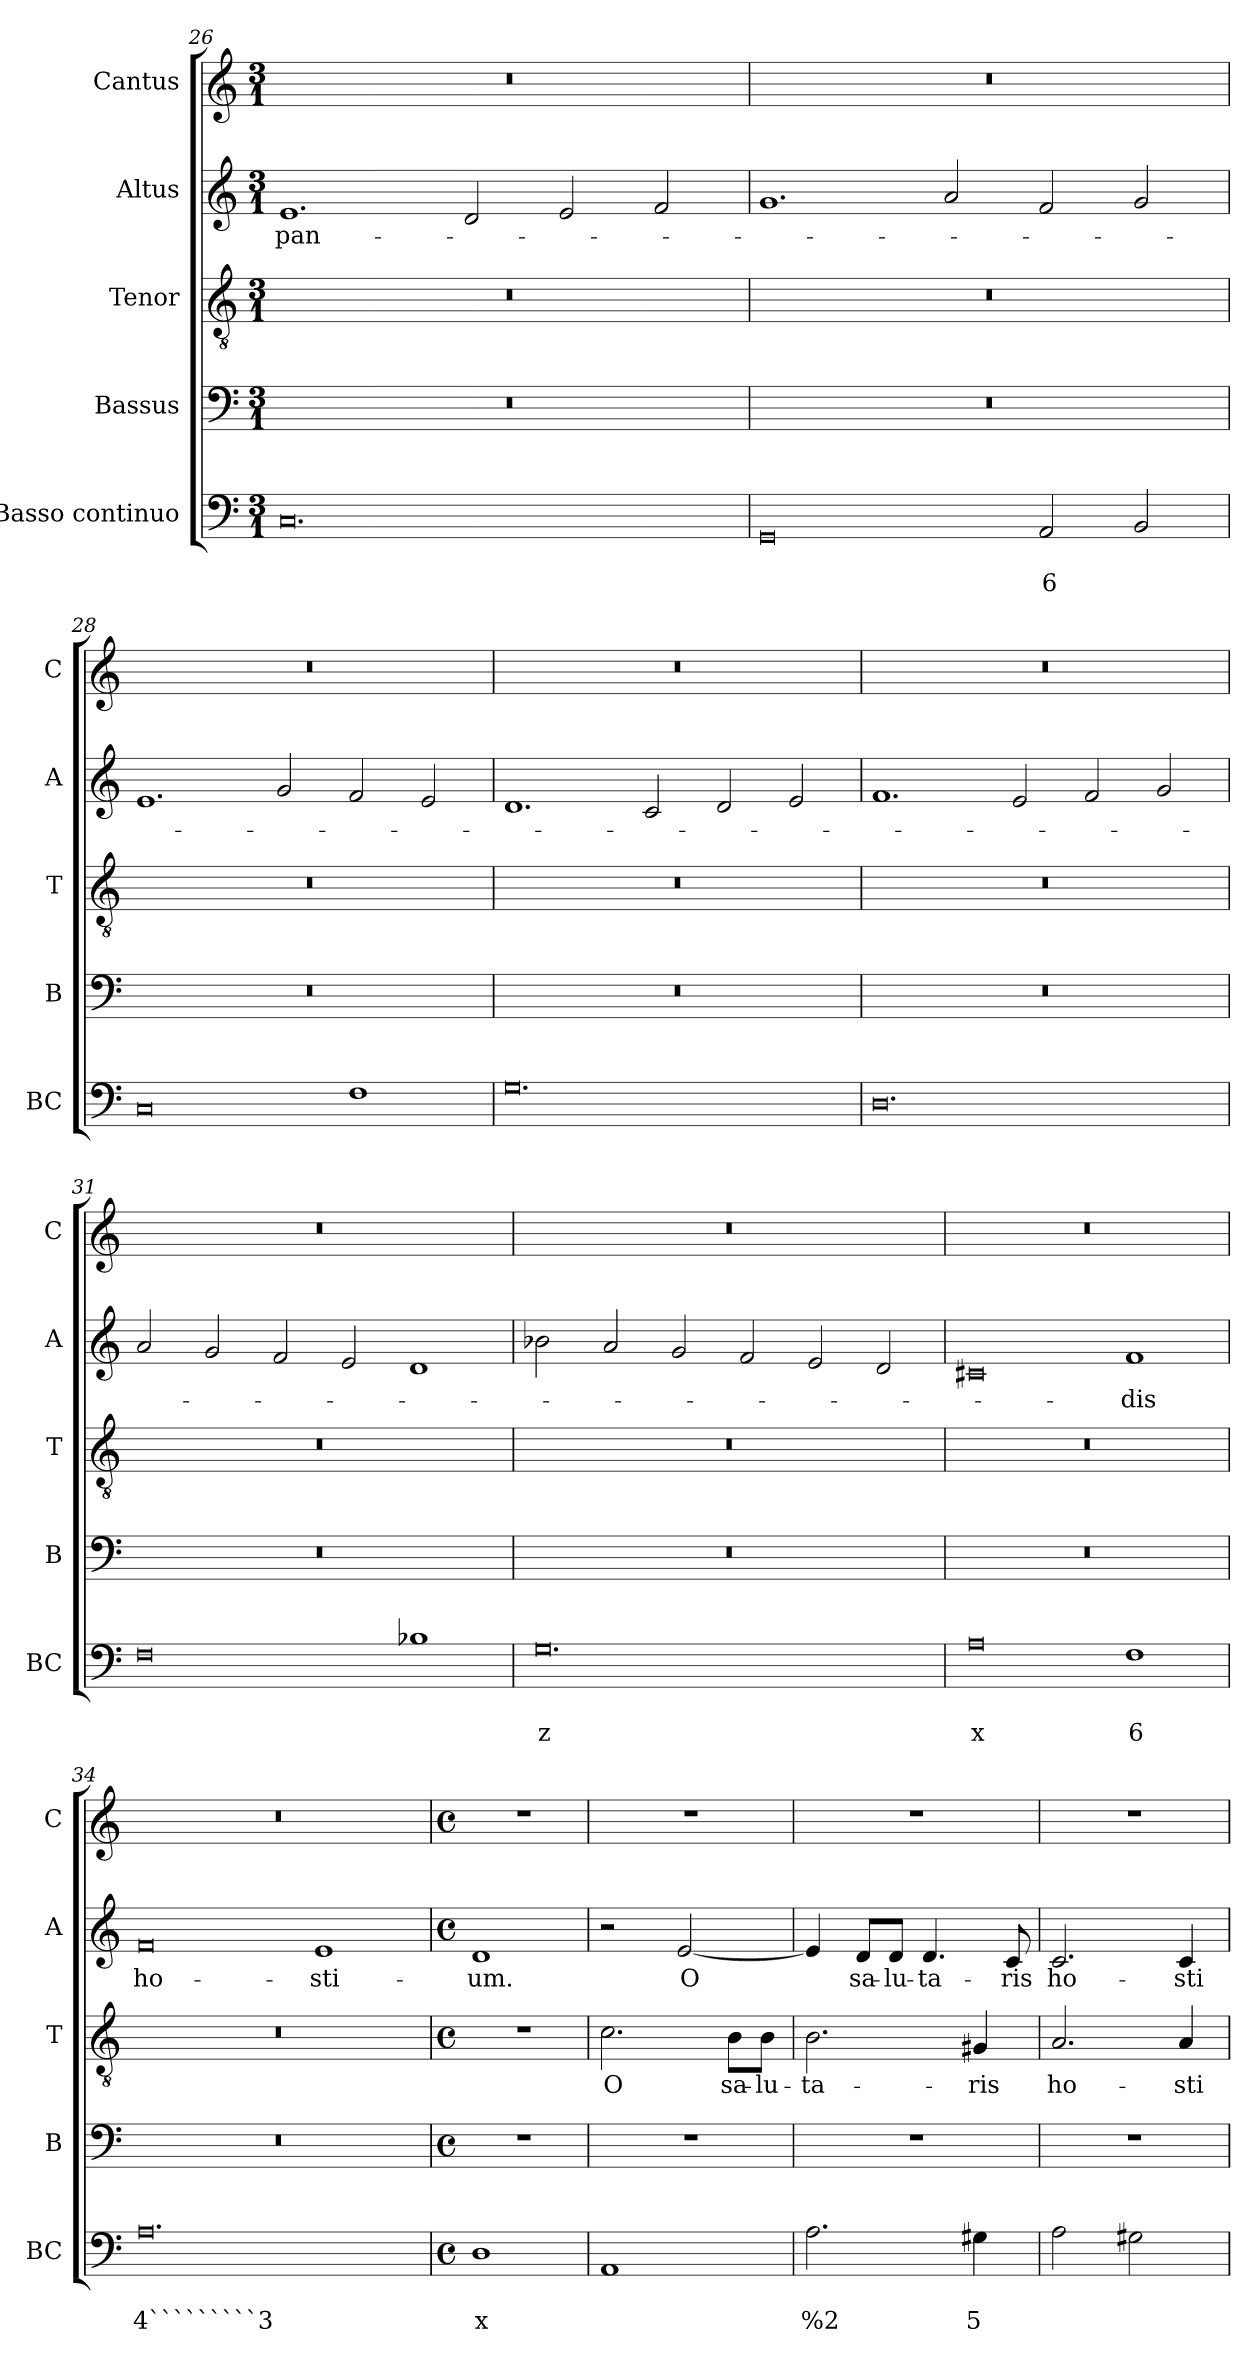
**kern	**text	**text	**kern	**kern	**text	**kern	**text	**kern
*part5	*part5	*part5	*part4	*part3	*part3	*part2	*part2	*part1
*staff5	*staff5	*staff5	*staff4	*staff3	*staff3	*staff2	*staff2	*staff1
*I"Basso continuo	*	*	*I"Bassus	*I"Tenor	*	*I"Altus	*	*I"Cantus
*I'BC	*	*	*I'B	*I'T	*	*I'A	*	*I'C
*clefF4	*	*	*clefF4	*clefGv2	*	*clefG2	*	*clefG2
*k[]	*	*	*k[]	*k[]	*	*k[]	*	*k[]
*C:	*	*	*C:	*C:	*	*C:	*	*C:
*M3/1	*	*	*M3/1	*M3/1	*	*M3/1	*	*M3/1
=26	=26	=26	=26	=26	=26	=26	=26	=26
!	!	!	!	!	!	!	!LO:LY:b	!
0.C	.	.	0.r	0.r	.	1.e	pan-	0.r
.	.	.	.	.	.	2d/	.	.
.	.	.	.	.	.	2e/	.	.
.	.	.	.	.	.	2f/	.	.
=27	=27	=27	=27	=27	=27	=27	=27	=27
0GG	.	.	0.r	0.r	.	1.g	.	0.r
.	.	.	.	.	.	2a/	.	.
!	!	!LO:LY:b	!	!	!	!	!	!
2AA/	.	6	.	.	.	2f/	.	.
2BB/	.	.	.	.	.	2g/	.	.
=28	=28	=28	=28	=28	=28	=28	=28	=28
0C	.	.	0.r	0.r	.	1.e	.	0.r
.	.	.	.	.	.	2g/	.	.
1F	.	.	.	.	.	2f/	.	.
.	.	.	.	.	.	2e/	.	.
=29	=29	=29	=29	=29	=29	=29	=29	=29
0.G	.	.	0.r	0.r	.	1.d	.	0.r
.	.	.	.	.	.	2c/	.	.
.	.	.	.	.	.	2d/	.	.
.	.	.	.	.	.	2e/	.	.
!!LO:LB:g=z
=30	=30	=30	=30	=30	=30	=30	=30	=30
0.D	.	.	0.r	0.r	.	1.f	.	0.r
.	.	.	.	.	.	2e/	.	.
.	.	.	.	.	.	2f/	.	.
.	.	.	.	.	.	2g/	.	.
=31	=31	=31	=31	=31	=31	=31	=31	=31
0F	.	.	0.r	0.r	.	2a/	.	0.r
.	.	.	.	.	.	2g/	.	.
.	.	.	.	.	.	2f/	.	.
.	.	.	.	.	.	2e/	.	.
1B-X	.	.	.	.	.	1d	.	.
=32	=32	=32	=32	=32	=32	=32	=32	=32
!	!	!LO:LY:b	!	!	!	!	!	!
0.G	.	z	0.r	0.r	.	2b-X\	.	0.r
.	.	.	.	.	.	2a/	.	.
.	.	.	.	.	.	2g/	.	.
.	.	.	.	.	.	2f/	.	.
.	.	.	.	.	.	2e/	.	.
.	.	.	.	.	.	2d/	.	.
=33	=33	=33	=33	=33	=33	=33	=33	=33
!	!	!LO:LY:b	!	!	!	!	!	!
0A	.	x	0.r	0.r	.	0c#X	.	0.r
!	!	!LO:LY:b	!	!	!	!	!LO:LY:b	!
1F	.	6	.	.	.	1f	-dis	.
=34	=34	=34	=34	=34	=34	=34	=34	=34
!	!	!LO:LY:b	!	!	!	!	!LO:LY:b	!
0.A	.	4`````````3	0.r	0.r	.	0f	ho-	0.r
!	!	!	!	!	!	!	!LO:LY:b	!
.	.	.	.	.	.	1e	-sti-	.
=35	=35	=35	=35	=35	=35	=35	=35	=35
*M4/4	*	*	*M4/4	*M4/4	*	*M4/4	*	*M4/4
*met(c)	*	*	*met(c)	*met(c)	*	*met(c)	*	*met(c)
!	!	!LO:LY:b	!	!	!	!	!LO:LY:b	!
1D	.	x	1r	1r	.	1d	-um.	1r
!!LO:LB:g=z
=36	=36	=36	=36	=36	=36	=36	=36	=36
!	!	!	!	!	!LO:LY:b	!	!	!
1AA	.	.	1r	2.c\	O	2r	.	1r
!	!	!	!	!	!	!	!LO:LY:b	!
.	.	.	.	.	.	[2e/	O	.
!	!	!	!	!	!LO:LY:b	!	!	!
.	.	.	.	8B\L	sa-	.	.	.
!	!	!	!	!	!LO:LY:b	!	!	!
.	.	.	.	8B\J	-lu-	.	.	.
=37	=37	=37	=37	=37	=37	=37	=37	=37
!	!	!LO:LY:b	!	!	!LO:LY:b	!	!	!
2.A\	.	%2	1r	2.B\	-ta-	4e/]	.	1r
!	!	!	!	!	!	!	!LO:LY:b	!
.	.	.	.	.	.	8d/L	sa-	.
!	!	!	!	!	!	!	!LO:LY:b	!
.	.	.	.	.	.	8d/J	-lu-	.
!	!	!	!	!	!	!	!LO:LY:b	!
.	.	.	.	.	.	4.d/	-ta-	.
!	!	!LO:LY:b	!	!	!LO:LY:b	!	!	!
4G#X\	.	5	.	4G#X/	-ris	.	.	.
!	!	!	!	!	!	!	!LO:LY:b	!
.	.	.	.	.	.	8c/	-ris	.
=38	=38	=38	=38	=38	=38	=38	=38	=38
!	!	!	!	!	!LO:LY:b	!	!LO:LY:b	!
2A\	.	.	1r	2.A/	ho-	2.c/	ho-	1r
2G#X\	.	.	.	.	.	.	.	.
!	!	!	!	!	!LO:LY:b	!	!LO:LY:b	!
.	.	.	.	4A/	-sti-	4c/	-sti-	.
=	=	=	=	=	=	=	=	=
*-	*-	*-	*-	*-	*-	*-	*-	*-
